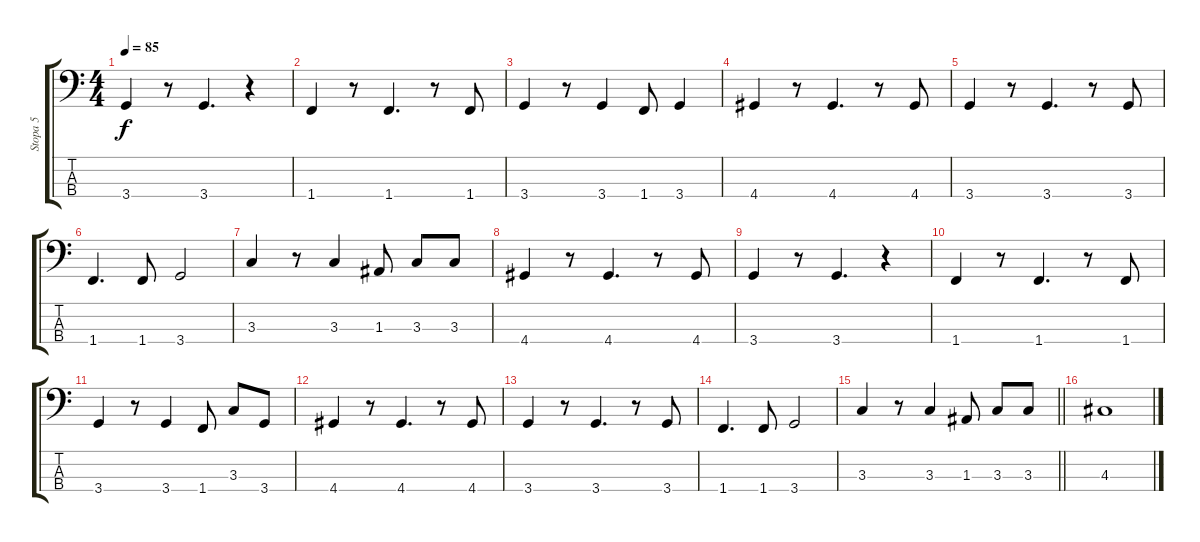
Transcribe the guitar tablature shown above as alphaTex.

\track ("Stopa 5" "Stopa 5") {instrument fretlessbass}
\staff {score tabs}
\tuning (G2 D2 A1 E1) {hide}
\ts (4 4)
\tempo 85
\clef f4
\ks c
3.4.4{dy f} r.8 3.4.4{d} r.4 |
1.4.4 r.8 1.4.4{d} r.8 1.4.8 |
3.4.4 r.8 3.4.4 1.4.8 3.4.4 |
4.4.4 r.8 4.4.4{d} r.8 4.4.8 |
3.4.4 r.8 3.4.4{d} r.8 3.4.8 |
1.4.4{d} 1.4.8 3.4.2 |
3.3.4 r.8 3.3.4 1.3.8 3.3.8 3.3.8 |
4.4.4 r.8 4.4.4{d} r.8 4.4.8 |
3.4.4 r.8 3.4.4{d} r.4 |
1.4.4 r.8 1.4.4{d} r.8 1.4.8 |
3.4.4 r.8 3.4.4 1.4.8 3.3.8 3.4.8 |
4.4.4 r.8 4.4.4{d} r.8 4.4.8 |
3.4.4 r.8 3.4.4{d} r.8 3.4.8 |
1.4.4{d} 1.4.8 3.4.2 |
\barLineRight lightlight
3.3.4 r.8 3.3.4 1.3.8 3.3.8 3.3.8 |
\section ("" "")
4.3.1
